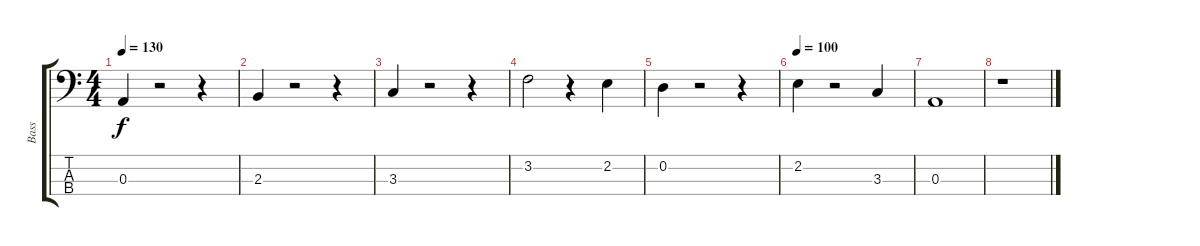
\track ("Bass" "Bass") {instrument electricbasspick}
\staff {score tabs}
\tuning (G2 D2 A1 E1) {hide}
\ts (4 4)
\tempo 130
\clef f4
\ks c
0.3.4{dy f} r.2 r.4 |
2.3.4 r.2 r.4 |
3.3.4 r.2 r.4 |
3.2.2 r.4 2.2.4 |
0.2.4 r.2 r.4 |
\tempo 100
2.2.4 r.2 3.3.4 |
0.3.1 |
r.1
